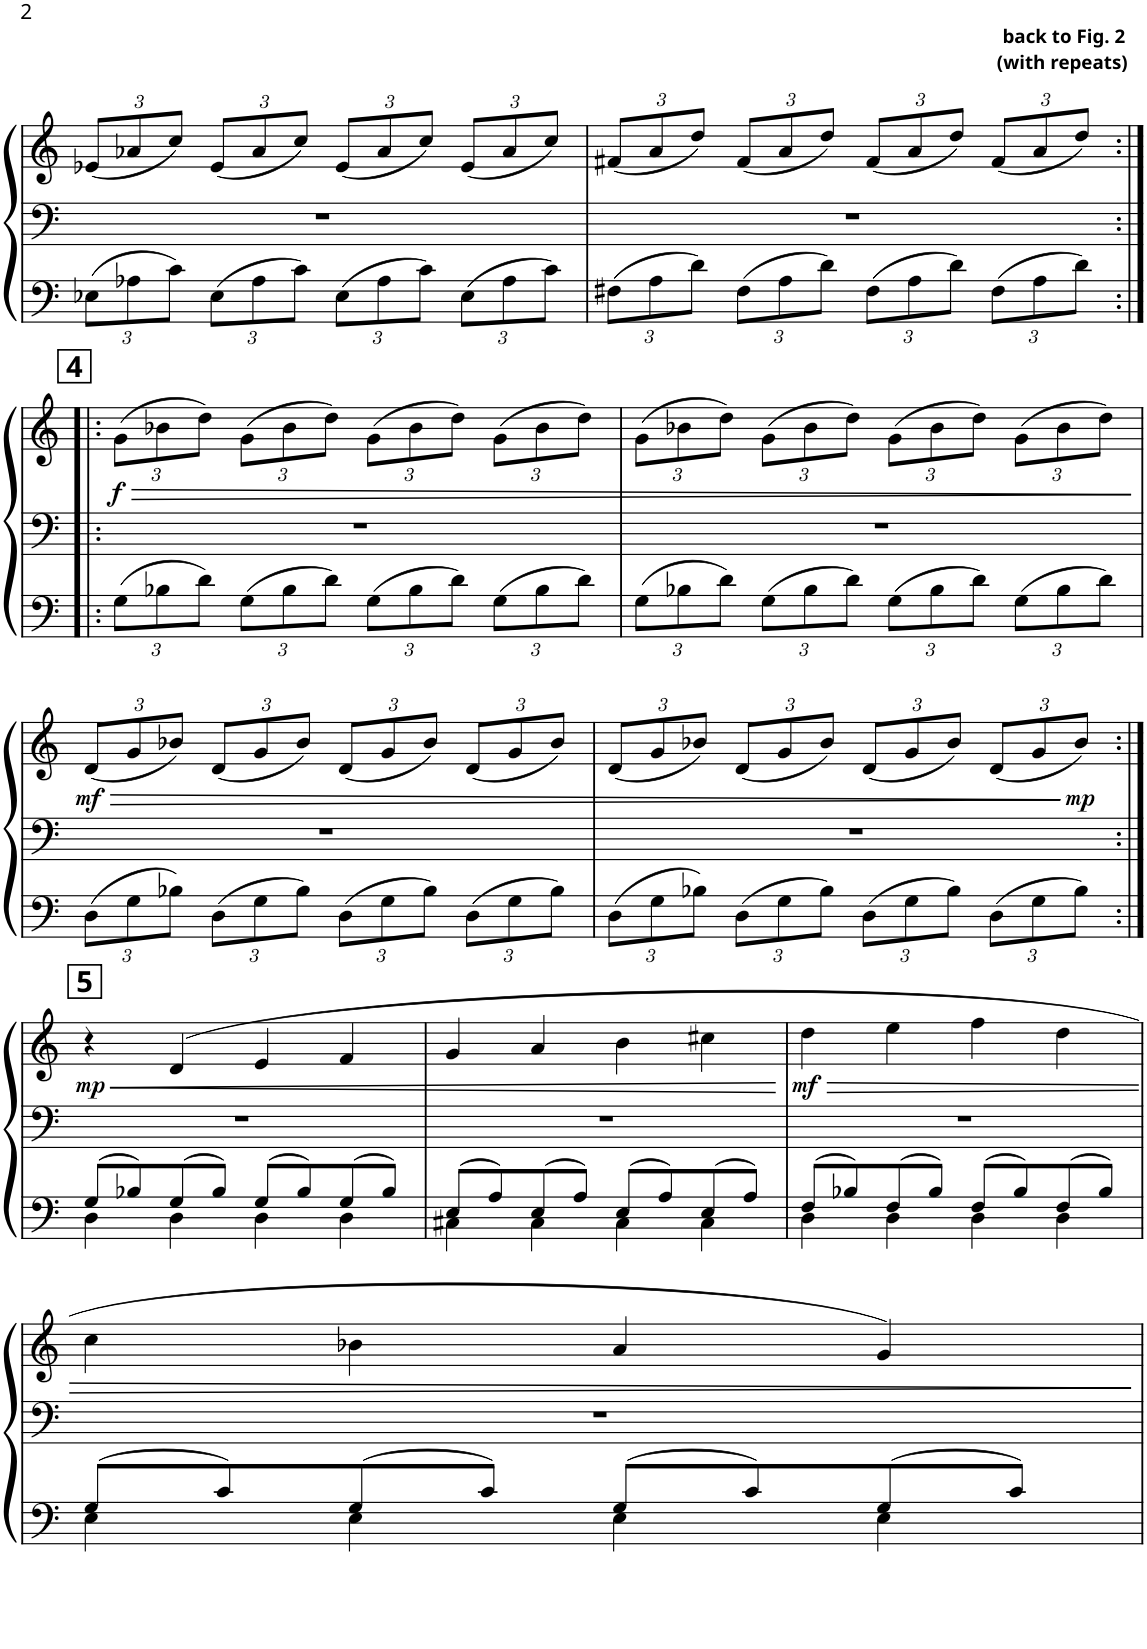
**kern	**kern	**kern	**dynam
*part1	*part1	*part1	*part1
*staff3	*staff2	*staff1	*staff1/2/3
*I"Piano	*	*	*
*I'Pno.	*	*	*
!!LO:PB:g=z
*clefF4	*clefF4	*clefG2	*
*k[]	*k[]	*k[]	*
*M4/4	*M4/4	*M4/4	*
*Xbrackettup	*	*Xbrackettup	*
=12	=12	=12	=12
12E-X\L	1r	(12e-X/L	.
12A-X\	.	12a-X/	.
12c\J	.	12cc/J)	.
12E-\L	.	(12e-/L	.
12A-\	.	12a-/	.
12c\J	.	12cc/J)	.
12E-\L	.	(12e-/L	.
12A-\	.	12a-/	.
12c\J	.	12cc/J)	.
12E-\L	.	(12e-/L	.
12A-\	.	12a-/	.
12c\J	.	12cc/J)	.
=13	=13	=13	=13
12F#X\L	1r	(12f#X/L	.
12A\	.	12a/	.
12d\J	.	12dd/J)	.
12F#\L	.	(12f#/L	.
12A\	.	12a/	.
12d\J	.	12dd/J)	.
12F#\L	.	(12f#/L	.
12A\	.	12a/	.
12d\J	.	12dd/J)	.
12F#\L	.	(12f#/L	.
12A\	.	12a/	.
!	!	!LO:TX:a:B:t=back to Fig. 2	!
!	!	!LO:TX:a:t=(with repeats)	!
12d\J	.	12dd/J)	.
!!LO:LB:g=z
!!LO:REH:place=s1:a:B:cj:fs=14:t=4
=14:|!|:	=14:|!|:	=14:|!|:	=14:|!|:
!	!	!	!LO:HP:b
!	!	!	!LO:DY:n=1:b
12G\L	1r	(12g\L	> f
12B-X\	.	12b-X\	.
12d\J	.	12dd\J)	.
12G\L	.	(12g\L	.
12B-\	.	12b-\	.
12d\J	.	12dd\J)	.
12G\L	.	(12g\L	.
12B-\	.	12b-\	.
12d\J	.	12dd\J)	.
12G\L	.	(12g\L	.
12B-\	.	12b-\	.
12d\J	.	12dd\J)	.
=15	=15	=15	=15
12G\L	1r	(12g\L	.
12B-X\	.	12b-X\	.
12d\J	.	12dd\J)	.
12G\L	.	(12g\L	.
12B-\	.	12b-\	.
12d\J	.	12dd\J)	.
12G\L	.	(12g\L	.
12B-\	.	12b-\	.
12d\J	.	12dd\J)	.
12G\L	.	(12g\L	.
12B-\	.	12b-\	.
12d\J	.	12dd\J)	.
.	.	.	]
!!LO:LB:g=z
=16	=16	=16	=16
!	!	!	!LO:HP:b
!	!	!	!LO:DY:n=1:b
12D\L	1r	(12d/L	> mf
12G\	.	12g/	.
12B-X\J	.	12b-X/J)	.
12D\L	.	(12d/L	.
12G\	.	12g/	.
12B-\J	.	12b-/J)	.
12D\L	.	(12d/L	.
12G\	.	12g/	.
12B-\J	.	12b-/J)	.
12D\L	.	(12d/L	.
12G\	.	12g/	.
12B-\J	.	12b-/J)	.
=17	=17	=17	=17
12D\L	1r	(12d/L	.
12G\	.	12g/	.
12B-X\J	.	12b-X/J)	.
12D\L	.	(12d/L	.
12G\	.	12g/	.
12B-\J	.	12b-/J)	.
12D\L	.	(12d/L	.
12G\	.	12g/	.
12B-\J	.	12b-/J)	.
12D\L	.	(12d/L	.
12G\	.	12g/	.
!	!	!	!LO:DY:n=1:b
12B-\J	.	12b-/J)	] mp
!!LO:LB:g=z
!!LO:REH:place=s1:a:B:cj:fs=14:t=5
=18:|!	=18:|!	=18:|!	=18:|!
*^	*	*	*
!	!	!	!	!LO:HP:b
!	!	!	!	!LO:DY:n=1:b
4D\	8G/L	1r	4r	< mp
.	8B-X/	.	.	.
4D\	8G/	.	(4d/	.
.	8B-/J	.	.	.
4D\	8G/L	.	4e/	.
.	8B-/	.	.	.
4D\	8G/	.	4f/	.
.	8B-/J	.	.	.
=19	=19	=19	=19	=19
4C#X\	8E/L	1r	4g/	.
.	8A/	.	.	.
4C#\	8E/	.	4a/	.
.	8A/J	.	.	.
4C#\	8E/L	.	4b\	.
.	8A/	.	.	.
4C#\	8E/	.	4cc#X\	.
.	8A/J	.	.	.
*v	*v	*	*	*
.	.	.	[
=20	=20	=20	=20
*^	*	*	*
!	!	!	!	!LO:HP:b
!	!	!	!	!LO:DY:n=1:b
4D\	8F/L	1r	4dd\	> mf
.	8B-X/	.	.	.
4D\	8F/	.	4ee\	.
.	8B-/J	.	.	.
4D\	8F/L	.	4ff\	.
.	8B-/	.	.	.
4D\	8F/	.	4dd\	.
.	8B-/J	.	.	.
!!LO:LB:g=z
=21	=21	=21	=21	=21
4E\	8G/L	1r	4cc\	.
.	8c/	.	.	.
4E\	8G/	.	4b-X\	.
.	8c/J	.	.	.
4E\	8G/L	.	4a/	.
.	8c/	.	.	.
4E\	8G/	.	4g/)	.
.	8c/J	.	.	.
*v	*v	*	*	*
.	.	.	]
=	=	=	=
*-	*-	*-	*-
